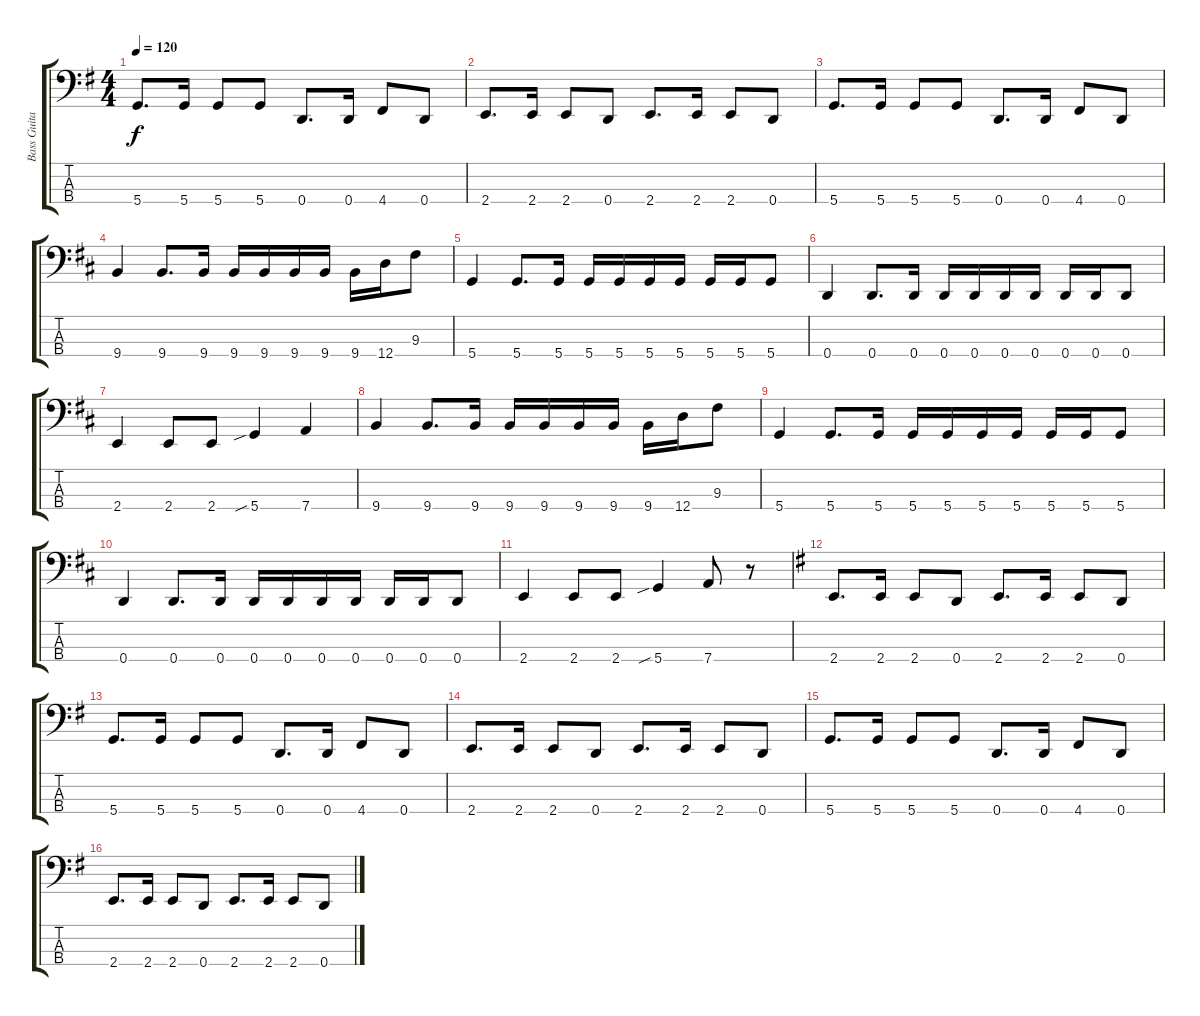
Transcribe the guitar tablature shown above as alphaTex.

\track ("Bass Guitar" "Bass Guita") {instrument electricbassfinger}
\staff {score tabs}
\tuning (G2 D2 A1 D1) {hide}
\ts (4 4)
\tempo 120
\clef f4
\ks g
5.4.8{d dy f} 5.4.16 5.4.8 5.4.8 0.4.8{d} 0.4.16 4.4.8 0.4.8 |
2.4.8{d} 2.4.16 2.4.8 0.4.8 2.4.8{d} 2.4.16 2.4.8 0.4.8 |
5.4.8{d} 5.4.16 5.4.8 5.4.8 0.4.8{d} 0.4.16 4.4.8 0.4.8 |
\ks d
9.4.4 9.4.8{d} 9.4.16 9.4.16 9.4.16 9.4.16 9.4.16 9.4.16 12.4.16 9.3.8 |
5.4.4 5.4.8{d} 5.4.16 5.4.16 5.4.16 5.4.16 5.4.16 5.4.16 5.4.16 5.4.8 |
0.4.4 0.4.8{d} 0.4.16 0.4.16 0.4.16 0.4.16 0.4.16 0.4.16 0.4.16 0.4.8 |
2.4.4 2.4.8 2.4.8 5.4{sib}.4 7.4.4 |
9.4.4 9.4.8{d} 9.4.16 9.4.16 9.4.16 9.4.16 9.4.16 9.4.16 12.4.16 9.3.8 |
5.4.4 5.4.8{d} 5.4.16 5.4.16 5.4.16 5.4.16 5.4.16 5.4.16 5.4.16 5.4.8 |
0.4.4 0.4.8{d} 0.4.16 0.4.16 0.4.16 0.4.16 0.4.16 0.4.16 0.4.16 0.4.8 |
2.4.4 2.4.8 2.4.8 5.4{sib}.4 7.4.8 r.8 |
\ks g
2.4.8{d} 2.4.16 2.4.8 0.4.8 2.4.8{d} 2.4.16 2.4.8 0.4.8 |
5.4.8{d} 5.4.16 5.4.8 5.4.8 0.4.8{d} 0.4.16 4.4.8 0.4.8 |
2.4.8{d} 2.4.16 2.4.8 0.4.8 2.4.8{d} 2.4.16 2.4.8 0.4.8 |
5.4.8{d} 5.4.16 5.4.8 5.4.8 0.4.8{d} 0.4.16 4.4.8 0.4.8 |
2.4.8{d} 2.4.16 2.4.8 0.4.8 2.4.8{d} 2.4.16 2.4.8 0.4.8
